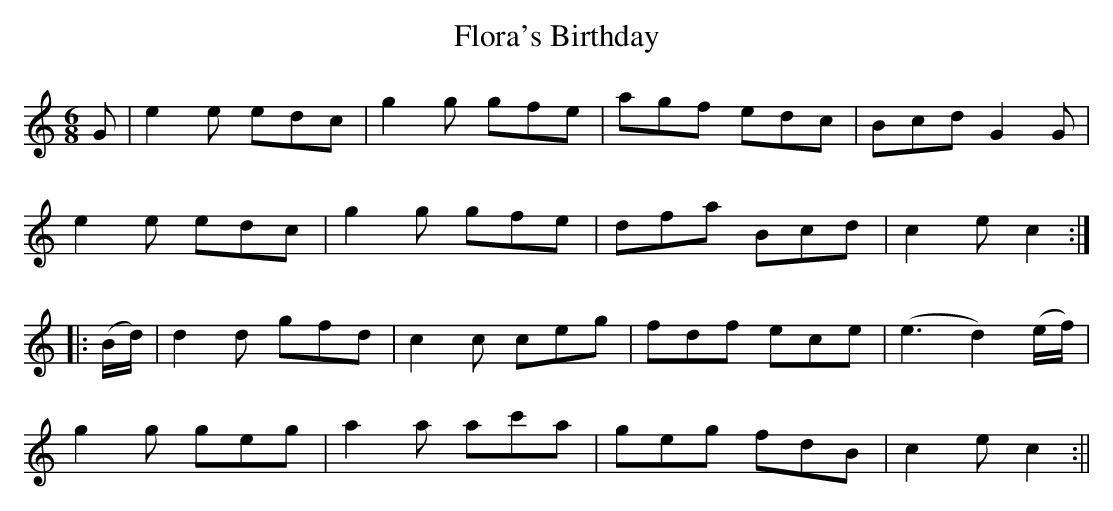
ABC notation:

X:1
T:Flora's Birthday
M:6/8
L:1/8
K:C
G | e2e edc | g2g gfe | agf edc | Bcd G2G |
e2e edc | g2g gfe | dfa Bcd | c2e c2 :|
|: (B/d/) | d2d gfd | c2c ceg | fdf ece | (e3 d2) (e/f/) |
g2g geg | a2a ac'a | geg fdB | c2e c2 :||
